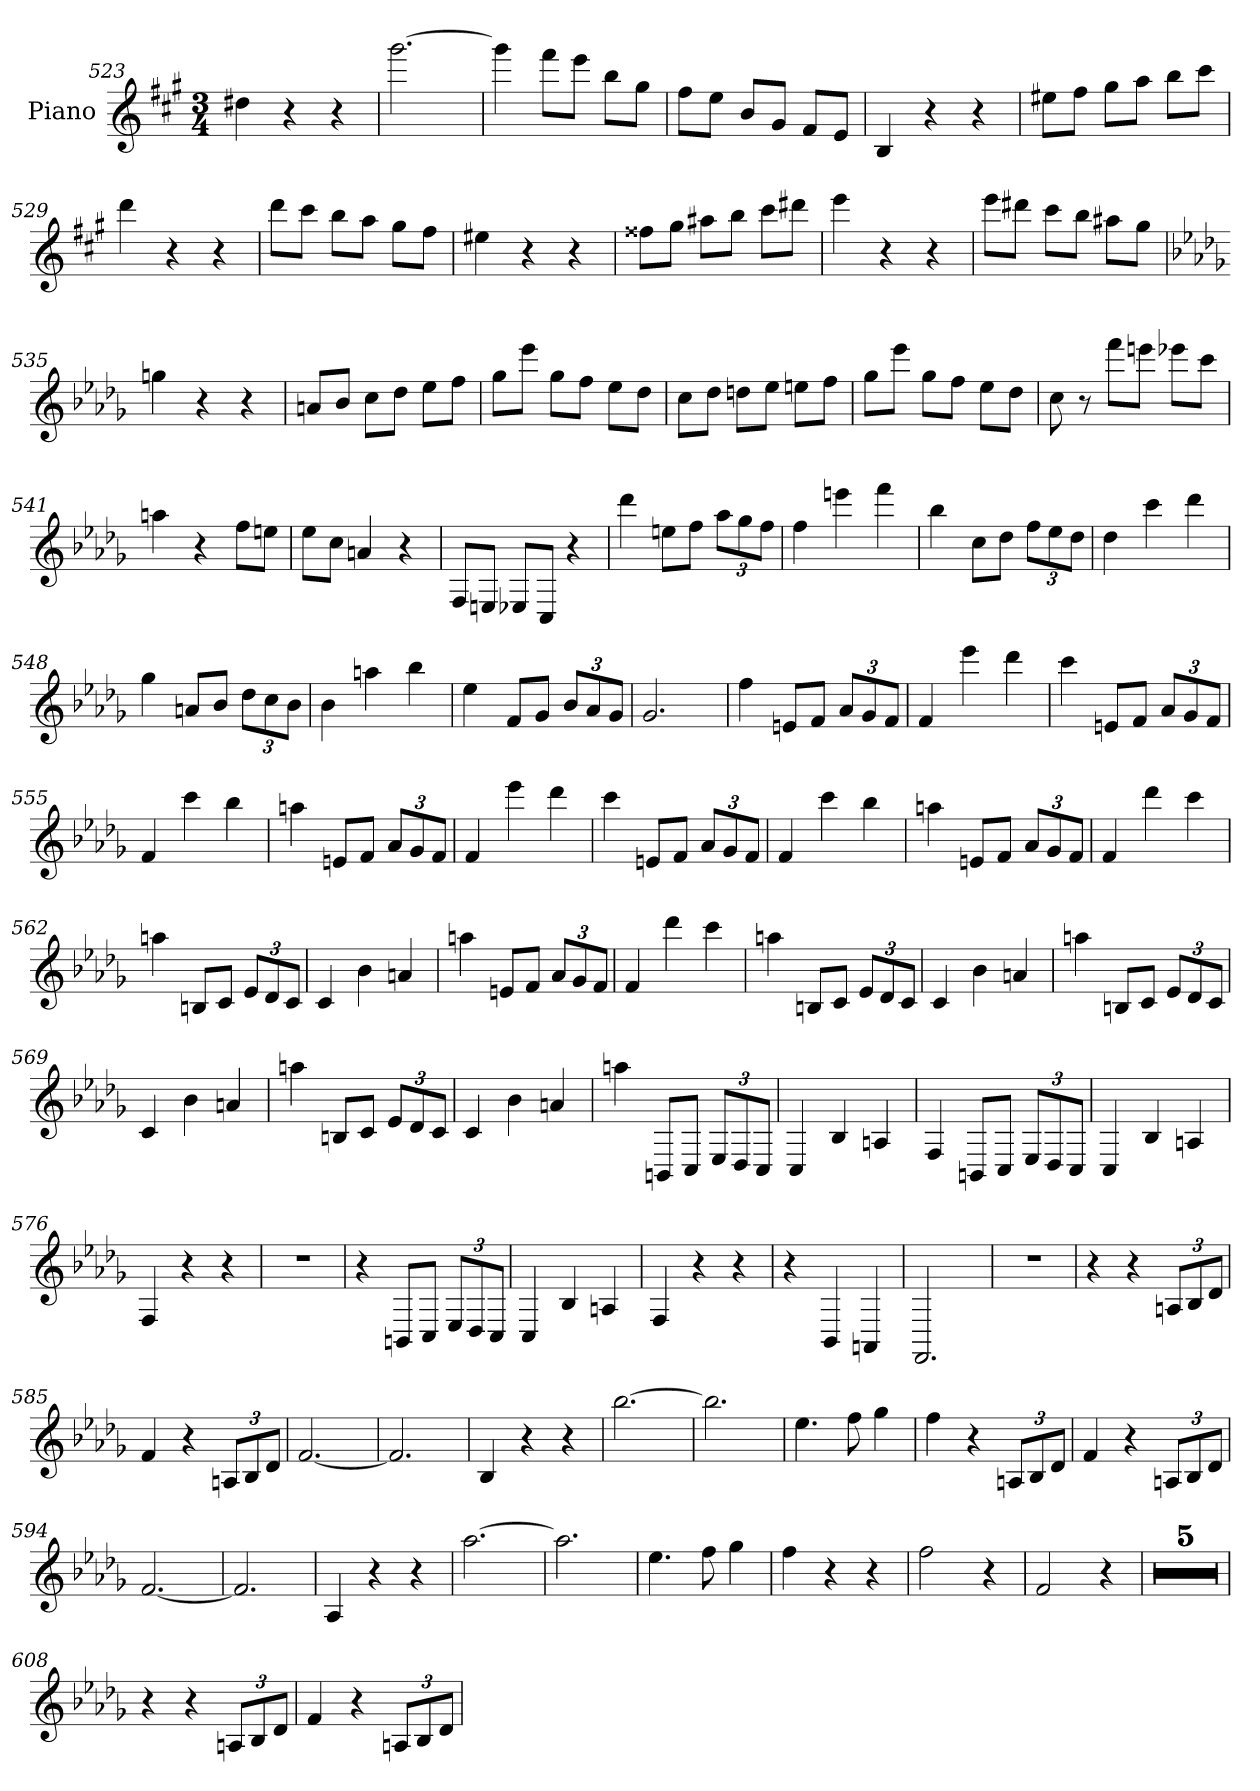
**kern
*part1
*staff1
*I"Piano
*I'Pno
*clefG2
*k[f#c#g#]
*M3/4
=523
4dd#X
4r
4r
=524
[2.ggg#
=525
4ggg#]
8fff#\L
8eee\J
8bb\L
8gg#\J
=526
8ff#\L
8ee\J
8b/L
8g#/J
8f#/L
8e/J
=527
4B
4r
4r
=528
8ee#X\L
8ff#\J
8gg#\L
8aa\J
8bb\L
8ccc#\J
=529
4ddd
4r
4r
=530
8ddd\L
8ccc#\J
8bb\L
8aa\J
8gg#\L
8ff#\J
=531
4ee#X
4r
4r
=532
8ff##X\L
8gg#\J
8aa#X\L
8bb\J
8ccc#\L
8ddd#X\J
=533
4eee
4r
4r
=534
8eee\L
8ddd#X\J
8ccc#\L
8bb\J
8aa#X\L
8gg#\J
=535
*k[b-e-a-d-g-]
4ggn
4r
4r
=536
8an/L
8b-/J
8cc\L
8dd-\J
8ee-\L
8ff\J
=537
8gg-\L
8eee-\J
8gg-\L
8ff\J
8ee-\L
8dd-\J
=538
8cc\L
8dd-\J
8ddn\L
8ee-\J
8een\L
8ff\J
=539
8gg-\L
8eee-\J
8gg-\L
8ff\J
8ee-\L
8dd-\J
=540
8cc
8r
8fff\L
8eeen\J
8eee-X\L
8ccc\J
=541
4aan
4r
8ff\L
8een\J
=542
8ee-\L
8cc\J
4an
4r
=543
8F/L
8En/J
8E-X/L
8C/J
4r
=544
4ddd-
8een\L
8ff\J
12aa-\L
12gg-\
12ff\J
=545
4ff
4eeen
4fff
=546
4bb-
8cc\L
8dd-\J
12ff\L
12ee-\
12dd-\J
=547
4dd-
4ccc
4ddd-
=548
4gg-
8an/L
8b-/J
12dd-\L
12cc\
12b-\J
=549
4b-
4aan
4bb-
=550
4ee-
8f/L
8g-/J
12b-/L
12a-/
12g-/J
=551
2.g-
=552
4ff
8en/L
8f/J
12a-/L
12g-/
12f/J
=553
4f
4eee-
4ddd-
=554
4ccc
8en/L
8f/J
12a-/L
12g-/
12f/J
=555
4f
4ccc
4bb-
=556
4aan
8en/L
8f/J
12a-/L
12g-/
12f/J
=557
4f
4eee-
4ddd-
=558
4ccc
8en/L
8f/J
12a-/L
12g-/
12f/J
=559
4f
4ccc
4bb-
=560
4aan
8en/L
8f/J
12a-/L
12g-/
12f/J
=561
4f
4ddd-
4ccc
=562
4aan
8Bn/L
8c/J
12e-/L
12d-/
12c/J
=563
4c
4b-
4an
=564
4aan
8en/L
8f/J
12a-/L
12g-/
12f/J
=565
4f
4ddd-
4ccc
=566
4aan
8Bn/L
8c/J
12e-/L
12d-/
12c/J
=567
4c
4b-
4an
=568
4aan
8Bn/L
8c/J
12e-/L
12d-/
12c/J
=569
4c
4b-
4an
=570
4aan
8Bn/L
8c/J
12e-/L
12d-/
12c/J
=571
4c
4b-
4an
=572
4aan
8BBn/L
8C/J
12E-/L
12D-/
12C/J
=573
4C
4B-
4An
=574
4F
8BBn/L
8C/J
12E-/L
12D-/
12C/J
=575
4C
4B-
4An
=576
4F
4r
4r
=577
2.r
=578
4r
8BBn/L
8C/J
12E-/L
12D-/
12C/J
=579
4C
4B-
4An
=580
4F
4r
4r
=581
4r
4BB-
4AAn
=582
2.FF
=583
2.r
=584
4r
4r
12An/L
12B-/
12d-/J
=585
4f
4r
12An/L
12B-/
12d-/J
=586
[2.f
=587
2.f]
=588
4B-
4r
4r
=589
[2.bb-
=590
2.bb-]
=591
4.ee-
8ff
4gg-
=592
4ff
4r
12An/L
12B-/
12d-/J
=593
4f
4r
12An/L
12B-/
12d-/J
=594
[2.f
=595
2.f]
=596
4A-
4r
4r
=597
[2.aa-
=598
2.aa-]
=599
4.ee-
8ff
4gg-
=600
4ff
4r
4r
=601
2ff
4r
=602
2f
4r
=603
2.r
=604
2.r
=605
2.r
=606
2.r
=607
2.r
=608
4r
4r
12An/L
12B-/
12d-/J
=609
4f
4r
12An/L
12B-/
12d-/J
=
*-
